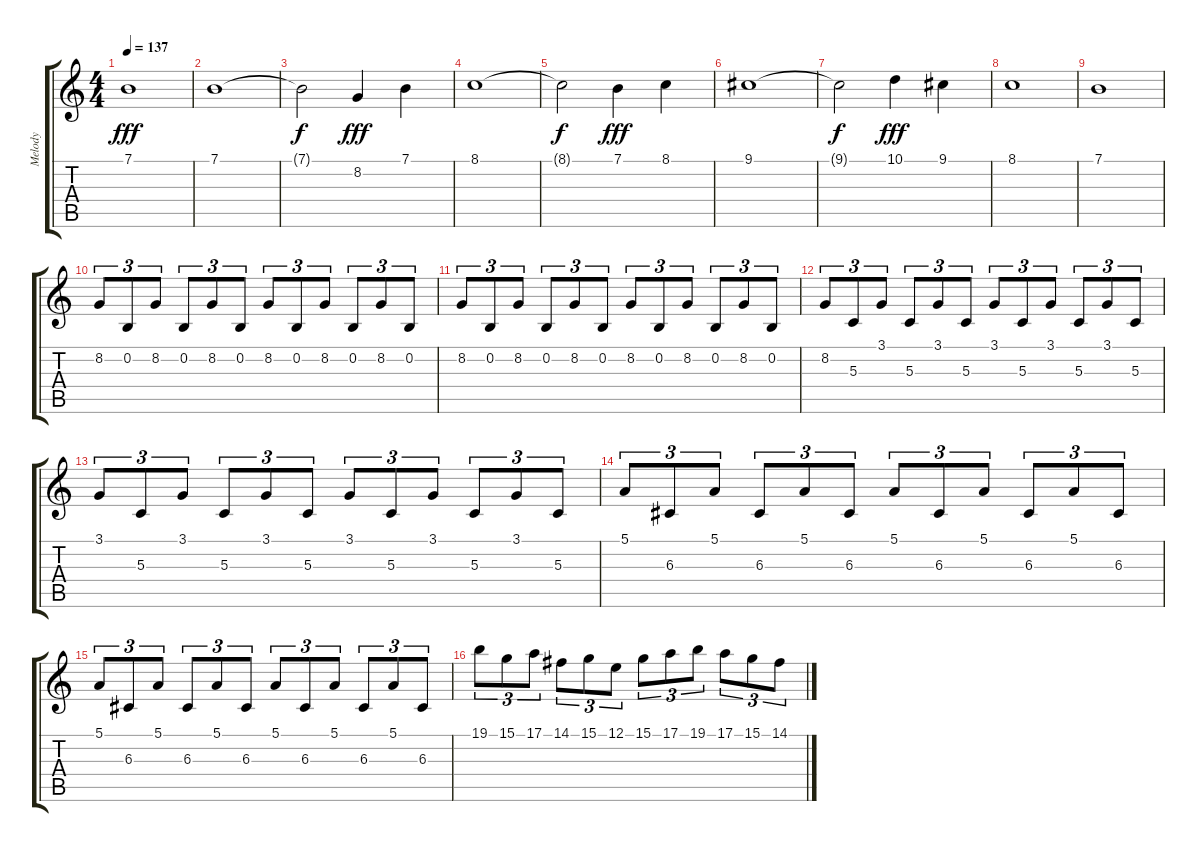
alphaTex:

\track ("Melody" "Melody") {instrument lead2sawtooth}
\staff {score tabs}
\tuning (E4 B3 G3 D3 A2 E2) {hide}
\ts (4 4)
\tempo 137
\clef g2
\ks c
7.1.1{dy fff} |
7.1.1 |
7.1{t}.2{dy f} 8.2.4{dy fff} 7.1.4 |
8.1.1 |
8.1{t}.2{dy f} 7.1.4{dy fff} 8.1.4 |
9.1.1 |
9.1{t}.2{dy f} 10.1.4{dy fff} 9.1.4 |
8.1.1 |
7.1.1 |
8.2.8{tu (3 2)} 0.2.8{tu (3 2)} 8.2.8{tu (3 2)} 0.2.8{tu (3 2)} 8.2.8{tu (3 2)} 0.2.8{tu (3 2)} 8.2.8{tu (3 2)} 0.2.8{tu (3 2)} 8.2.8{tu (3 2)} 0.2.8{tu (3 2)} 8.2.8{tu (3 2)} 0.2.8{tu (3 2)} |
8.2.8{tu (3 2)} 0.2.8{tu (3 2)} 8.2.8{tu (3 2)} 0.2.8{tu (3 2)} 8.2.8{tu (3 2)} 0.2.8{tu (3 2)} 8.2.8{tu (3 2)} 0.2.8{tu (3 2)} 8.2.8{tu (3 2)} 0.2.8{tu (3 2)} 8.2.8{tu (3 2)} 0.2.8{tu (3 2)} |
8.2.8{tu (3 2)} 5.3.8{tu (3 2)} 3.1.8{tu (3 2)} 5.3.8{tu (3 2)} 3.1.8{tu (3 2)} 5.3.8{tu (3 2)} 3.1.8{tu (3 2)} 5.3.8{tu (3 2)} 3.1.8{tu (3 2)} 5.3.8{tu (3 2)} 3.1.8{tu (3 2)} 5.3.8{tu (3 2)} |
3.1.8{tu (3 2)} 5.3.8{tu (3 2)} 3.1.8{tu (3 2)} 5.3.8{tu (3 2)} 3.1.8{tu (3 2)} 5.3.8{tu (3 2)} 3.1.8{tu (3 2)} 5.3.8{tu (3 2)} 3.1.8{tu (3 2)} 5.3.8{tu (3 2)} 3.1.8{tu (3 2)} 5.3.8{tu (3 2)} |
5.1.8{tu (3 2)} 6.3.8{tu (3 2)} 5.1.8{tu (3 2)} 6.3.8{tu (3 2)} 5.1.8{tu (3 2)} 6.3.8{tu (3 2)} 5.1.8{tu (3 2)} 6.3.8{tu (3 2)} 5.1.8{tu (3 2)} 6.3.8{tu (3 2)} 5.1.8{tu (3 2)} 6.3.8{tu (3 2)} |
5.1.8{tu (3 2)} 6.3.8{tu (3 2)} 5.1.8{tu (3 2)} 6.3.8{tu (3 2)} 5.1.8{tu (3 2)} 6.3.8{tu (3 2)} 5.1.8{tu (3 2)} 6.3.8{tu (3 2)} 5.1.8{tu (3 2)} 6.3.8{tu (3 2)} 5.1.8{tu (3 2)} 6.3.8{tu (3 2)} |
19.1.8{tu (3 2)} 15.1.8{tu (3 2)} 17.1.8{tu (3 2)} 14.1.8{tu (3 2)} 15.1.8{tu (3 2)} 12.1.8{tu (3 2)} 15.1.8{tu (3 2)} 17.1.8{tu (3 2)} 19.1.8{tu (3 2)} 17.1.8{tu (3 2)} 15.1.8{tu (3 2)} 14.1.8{tu (3 2)}
